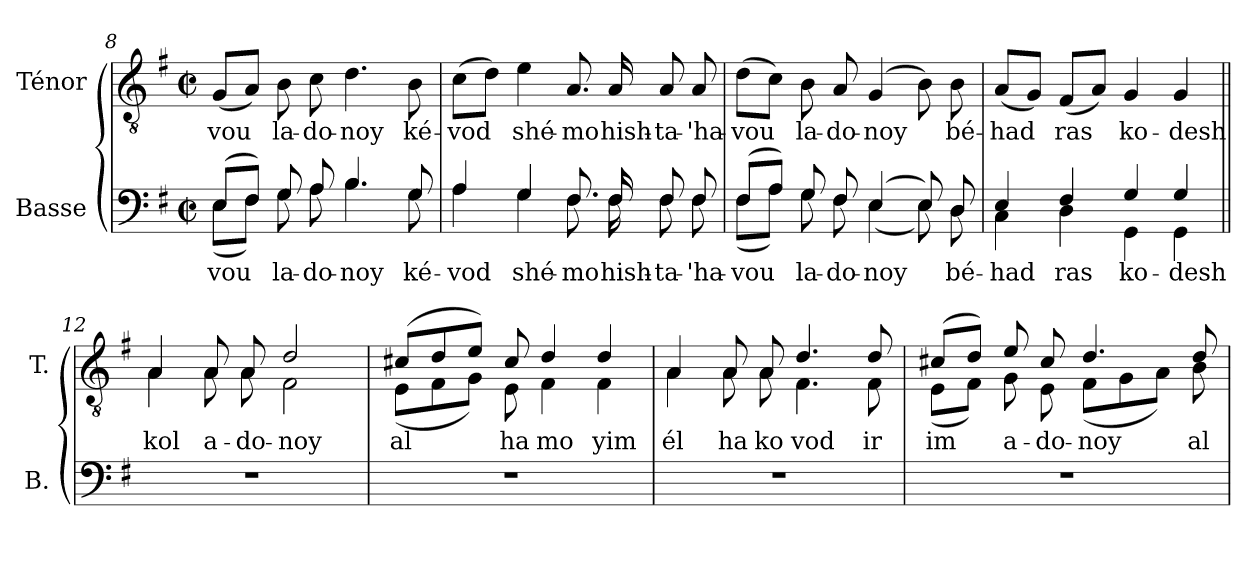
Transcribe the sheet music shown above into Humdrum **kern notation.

**kern	**text	**kern	**text
*part2	*part2	*part1	*part1
*staff2	*staff2	*staff1	*staff1
*I"Basse	*	*I"Ténor	*
*I'B.	*	*I'T.	*
*clefF4	*	*clefGv2	*
*	*	*ITrd7c12	*
*k[f#]	*	*k[f#]	*
*G:	*	*G:	*
*M2/2	*	*M2/2	*
*met(c|)	*	*met(c|)	*
=8	=8	=8	=8
!	!LO:LY:b:color=#000000	!	!
*^	*	*	*
!	!	!	!	!LO:LY:b:color=#000000
(8Ei/L	(8Ei\L	-vou	(8GGi/L	-vou
8F#i/J)	8F#i\J)	.	8AAi/J)	.
!	!	!LO:LY:b:color=#000000	!	!
!	!	!	!	!LO:LY:b:color=#000000
8Gi/	8Gi\	la-	8BBi\	la-
!	!	!LO:LY:b:color=#000000	!	!
!	!	!	!	!LO:LY:b:color=#000000
8Ai/	8Ai\	-do-	8Ci\	-do-
!	!	!LO:LY:b:color=#000000	!	!
!	!	!	!	!LO:LY:b:color=#000000
4.Bi/	4.Bi\	-noy	4.Di\	-noy
!	!	!LO:LY:b:color=#000000	!	!
!	!	!	!	!LO:LY:b:color=#000000
8Gi/	8Gi\	ké-	8BBi\	ké-
=9	=9	=9	=9	=9
!	!	!LO:LY:b:color=#000000	!	!
!	!	!	!	!LO:LY:b:color=#000000
4Ai/	4Ai\	-vod	(8Ci\L	-vod
.	.	.	8Di\J)	.
!	!	!LO:LY:b:color=#000000	!	!
!	!	!	!	!LO:LY:b:color=#000000
4Gi/	4Gi\	shé-	4Ei\	shé-
!	!	!LO:LY:b:color=#000000	!	!
!	!	!	!	!LO:LY:b:color=#000000
8.F#i/	8.F#i\	-mo	8.AAi/	-mo
!	!	!LO:LY:b:color=#000000	!	!
!	!	!	!	!LO:LY:b:color=#000000
16F#i/	16F#i\	hish-	16AAi/	hish-
!	!	!LO:LY:b:color=#000000	!	!
!	!	!	!	!LO:LY:b:color=#000000
8F#i/	8F#i\	-ta-	8AAi/	-ta-
!	!	!LO:LY:b:color=#000000	!	!
!	!	!	!	!LO:LY:b:color=#000000
8F#i/	8F#i\	-'ha-	8AAi/	-'ha-
=10	=10	=10	=10	=10
!	!	!LO:LY:b:color=#000000	!	!
!	!	!	!	!LO:LY:b:color=#000000
(8F#i/L	(8F#i\L	-vou	(8Di\L	-vou
8Ai/J)	8Ai\J)	.	8Ci\J)	.
!	!	!LO:LY:b:color=#000000	!	!
!	!	!	!	!LO:LY:b:color=#000000
8Gi/	8Gi\	la-	8BBi\	la-
!	!	!LO:LY:b:color=#000000	!	!
!	!	!	!	!LO:LY:b:color=#000000
8F#i/	8F#i\	-do-	8AAi/	-do-
!	!	!LO:LY:b:color=#000000	!	!
!	!	!	!	!LO:LY:b:color=#000000
(4Ei/	(4Ei\	-noy	(4GGi/	-noy
8Ei/)	8Ei\)	.	8BBi\)	.
!	!	!LO:LY:b:color=#000000	!	!
!	!	!	!	!LO:LY:b:color=#000000
8Di/	8Di\	bé-	8BBi\	bé-
=11	=11	=11	=11	=11
!	!	!LO:LY:b:color=#000000	!	!
!	!	!	!	!LO:LY:b:color=#000000
4Ei/	4Ci\	-had	(8AAi/L	-had
.	.	.	8GGi/J)	.
!	!	!LO:LY:b:color=#000000	!	!
!	!	!	!	!LO:LY:b:color=#000000
4F#i/	4Di\	ras	(8FF#i/L	ras
.	.	.	8AAi/J)	.
!	!	!LO:LY:b:color=#000000	!	!
!	!	!	!	!LO:LY:b:color=#000000
4Gi/	4GGi\	ko-	4GGi/	ko-
!	!	!LO:LY:b:color=#000000	!	!
!	!	!	!	!LO:LY:b:color=#000000
4Gi/	4GGi\	-desh	4GGi/	-desh
*v	*v	*	*	*
!!LO:LB:g=z
=12||	=12||	=12||	=12||
*^	*	*	*
!	!	!	!LO:TX:a:i:t=soli	!
!	!	!	!	!LO:LY:b:color=#000000
*v	*v	*	*^	*
1r	.	4AAi/	4AAi\	kol
!	!	!	!	!LO:LY:b:color=#000000
.	.	8AAi/	8AAi\	a-
!	!	!	!	!LO:LY:b:color=#000000
.	.	8AAi/	8AAi\	-do-
!	!	!	!	!LO:LY:b:color=#000000
.	.	2Di/	2FF#i\	-noy
=13	=13	=13	=13	=13
!	!	!	!	!LO:LY:b:color=#000000
1r	.	(8C#Xi/L	(8EEi\L	al
.	.	8Di/	8FF#i\	.
.	.	8Ei/J)	8GGi\J)	.
!	!	!	!	!LO:LY:b:color=#000000
.	.	8C#i/	8EEi\	ha
!	!	!	!	!LO:LY:b:color=#000000
.	.	4Di/	4FF#i\	mo
!	!	!	!	!LO:LY:b:color=#000000
.	.	4Di/	4FF#i\	yim
=14	=14	=14	=14	=14
!	!	!	!	!LO:LY:b:color=#000000
1r	.	4AAi/	4AAi\	él
!	!	!	!	!LO:LY:b:color=#000000
.	.	8AAi/	8AAi\	ha
!	!	!	!	!LO:LY:b:color=#000000
.	.	8AAi/	8AAi\	ko
!	!	!	!	!LO:LY:b:color=#000000
.	.	4.Di/	4.FF#i\	vod
!	!	!	!	!LO:LY:b:color=#000000
.	.	8Di/	8FF#i\	ir
=15	=15	=15	=15	=15
!	!	!	!	!LO:LY:b:color=#000000
1r	.	(8C#Xi/L	(8EEi\L	im
.	.	8Di/J)	8FF#i\J)	.
!	!	!	!	!LO:LY:b:color=#000000
.	.	8Ei/	8GGi\	a-
!	!	!	!	!LO:LY:b:color=#000000
.	.	8C#i/	8EEi\	-do-
!	!	!	!	!LO:LY:b:color=#000000
.	.	4.Di/	(8FF#i\L	-noy
.	.	.	8GGi\	.
.	.	.	8AAi\J)	.
!	!	!	!	!LO:LY:b:color=#000000
.	.	8Di/	8BBi\	al
*	*	*v	*v	*
=	=	=	=
*-	*-	*-	*-
